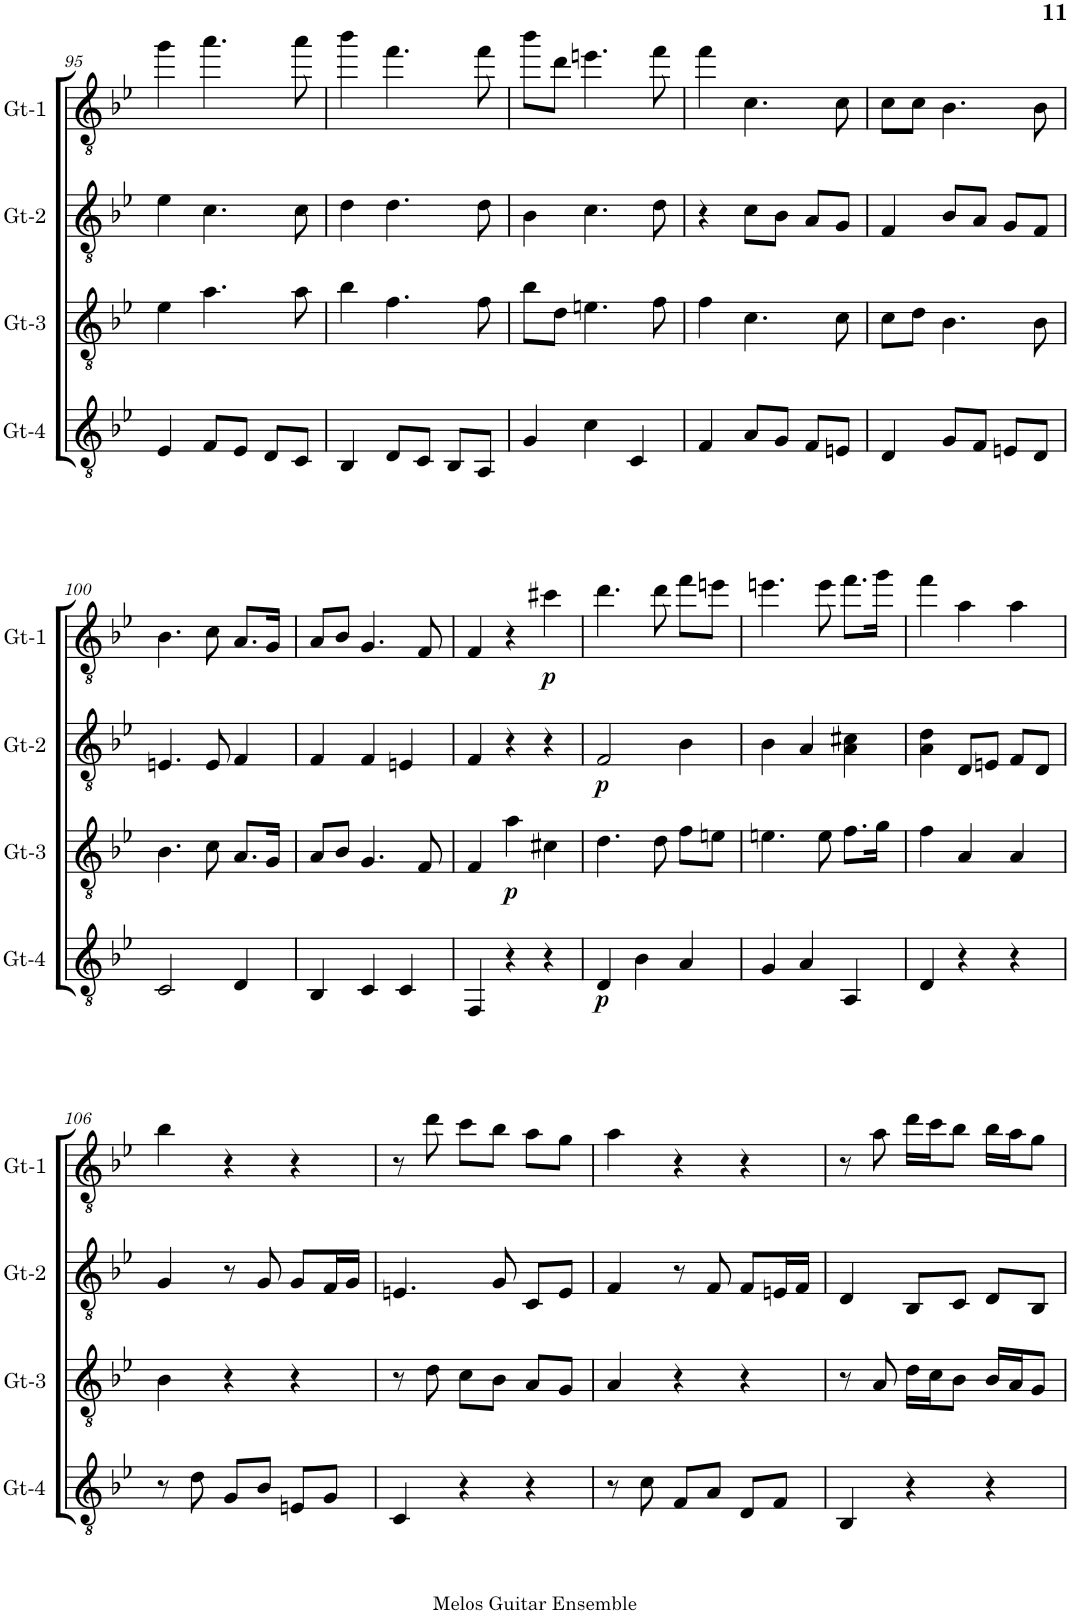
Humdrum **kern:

**kern	**dynam	**kern	**dynam	**kern	**dynam	**kern	**dynam
*part4	*part4	*part3	*part3	*part2	*part2	*part1	*part1
*staff4	*staff4	*staff3	*staff3	*staff2	*staff2	*staff1	*staff1
*I"Gt-4	*	*I"Gt-3	*	*I"Gt-2	*	*I"Gt-1	*
*I'Gt-4	*	*I'Gt-3	*	*I'Gt-2	*	*I'Gt-1	*
!!LO:PB:g=z
*clefGv2	*	*clefGv2	*	*clefGv2	*	*clefGv2	*
*k[b-e-]	*	*k[b-e-]	*	*k[b-e-]	*	*k[b-e-]	*
*M3/4	*	*M3/4	*	*M3/4	*	*M3/4	*
=95	=95	=95	=95	=95	=95	=95	=95
4E-/	.	4e-\	.	4e-\	.	4gg\	.
8F/L	.	4.a\	.	4.c\	.	4.aa\	.
8E-/J	.	.	.	.	.	.	.
8D/L	.	.	.	.	.	.	.
8C/J	.	8a\	.	8c\	.	8aa\	.
=96	=96	=96	=96	=96	=96	=96	=96
4BB-/	.	4b-\	.	4d\	.	4bb-\	.
8D/L	.	4.f\	.	4.d\	.	4.ff\	.
8C/J	.	.	.	.	.	.	.
8BB-/L	.	.	.	.	.	.	.
8AA/J	.	8f\	.	8d\	.	8ff\	.
=97	=97	=97	=97	=97	=97	=97	=97
4G/	.	8b-\L	.	4B-\	.	8bb-\L	.
.	.	8d\J	.	.	.	8dd\J	.
4c\	.	4.en\	.	4.c\	.	4.een\	.
4C/	.	.	.	.	.	.	.
.	.	8f\	.	8d\	.	8ff\	.
=98	=98	=98	=98	=98	=98	=98	=98
4F/	.	4f\	.	4r	.	4ff\	.
8A/L	.	4.c\	.	8c\L	.	4.c\	.
8G/J	.	.	.	8B-\J	.	.	.
8F/L	.	.	.	8A/L	.	.	.
8En/J	.	8c\	.	8G/J	.	8c\	.
=99	=99	=99	=99	=99	=99	=99	=99
4D/	.	8c\L	.	4F/	.	8c\L	.
.	.	8d\J	.	.	.	8c\J	.
8G/L	.	4.B-\	.	8B-/L	.	4.B-\	.
8F/J	.	.	.	8A/J	.	.	.
8En/L	.	.	.	8G/L	.	.	.
8D/J	.	8B-\	.	8F/J	.	8B-\	.
!!LO:LB:g=z
=100	=100	=100	=100	=100	=100	=100	=100
2C/	.	4.B-\	.	4.En/	.	4.B-\	.
.	.	8c\	.	8E/	.	8c\	.
4D/	.	8.A/L	.	4F/	.	8.A/L	.
.	.	16G/Jk	.	.	.	16G/Jk	.
=101	=101	=101	=101	=101	=101	=101	=101
4BB-/	.	8A/L	.	4F/	.	8A/L	.
.	.	8B-/J	.	.	.	8B-/J	.
4C/	.	4.G/	.	4F/	.	4.G/	.
4C/	.	.	.	4En/	.	.	.
.	.	8F/	.	.	.	8F/	.
=102	=102	=102	=102	=102	=102	=102	=102
4FF/	.	4F/	.	4F/	.	4F/	.
!	!	!	!LO:DY:b	!	!	!	!
4r	.	4a\	p	4r	.	4r	.
!	!	!	!	!	!	!	!LO:DY:b
4r	.	4c#X\	.	4r	.	4cc#X\	p
=103	=103	=103	=103	=103	=103	=103	=103
!	!LO:DY:b	!	!	!	!LO:DY:b	!	!
4D/	p	4.d\	.	2F/	p	4.dd\	.
4B-\	.	.	.	.	.	.	.
.	.	8d\	.	.	.	8dd\	.
4A/	.	8f\L	.	4B-\	.	8ff\L	.
.	.	8en\J	.	.	.	8een\J	.
=104	=104	=104	=104	=104	=104	=104	=104
4G/	.	4.en\	.	4B-\	.	4.een\	.
4A/	.	.	.	4A/	.	.	.
.	.	8e\	.	.	.	8ee\	.
4AA/	.	8.f\L	.	4A\ 4c#X\	.	8.ff\L	.
.	.	16g\Jk	.	.	.	16gg\Jk	.
=105	=105	=105	=105	=105	=105	=105	=105
4D/	.	4f\	.	4A\ 4d\	.	4ff\	.
4r	.	4A/	.	8D/L	.	4a\	.
.	.	.	.	8En/J	.	.	.
4r	.	4A/	.	8F/L	.	4a\	.
.	.	.	.	8D/J	.	.	.
!!LO:LB:g=z
=106	=106	=106	=106	=106	=106	=106	=106
8r	.	4B-\	.	4G/	.	4b-\	.
8d\	.	.	.	.	.	.	.
8G/L	.	4r	.	8r	.	4r	.
8B-/J	.	.	.	8G/	.	.	.
8En/L	.	4r	.	8G/L	.	4r	.
8G/J	.	.	.	16F/L	.	.	.
.	.	.	.	16G/JJ	.	.	.
=107	=107	=107	=107	=107	=107	=107	=107
4C/	.	8r	.	4.En/	.	8r	.
.	.	8d\	.	.	.	8dd\	.
4r	.	8c\L	.	.	.	8cc\L	.
.	.	8B-\J	.	8G/	.	8b-\J	.
4r	.	8A/L	.	8C/L	.	8a\L	.
.	.	8G/J	.	8E/J	.	8g\J	.
=108	=108	=108	=108	=108	=108	=108	=108
8r	.	4A/	.	4F/	.	4a\	.
8c\	.	.	.	.	.	.	.
8F/L	.	4r	.	8r	.	4r	.
8A/J	.	.	.	8F/	.	.	.
8D/L	.	4r	.	8F/L	.	4r	.
8F/J	.	.	.	16En/L	.	.	.
.	.	.	.	16F/JJ	.	.	.
=109	=109	=109	=109	=109	=109	=109	=109
4BB-/	.	8r	.	4D/	.	8r	.
.	.	8A/	.	.	.	8a\	.
4r	.	16d\LL	.	8BB-/L	.	16dd\LL	.
.	.	16c\J	.	.	.	16cc\J	.
.	.	8B-\J	.	8C/J	.	8b-\J	.
4r	.	16B-/LL	.	8D/L	.	16b-\LL	.
.	.	16A/J	.	.	.	16a\J	.
.	.	8G/J	.	8BB-/J	.	8g\J	.
=	=	=	=	=	=	=	=
*-	*-	*-	*-	*-	*-	*-	*-
